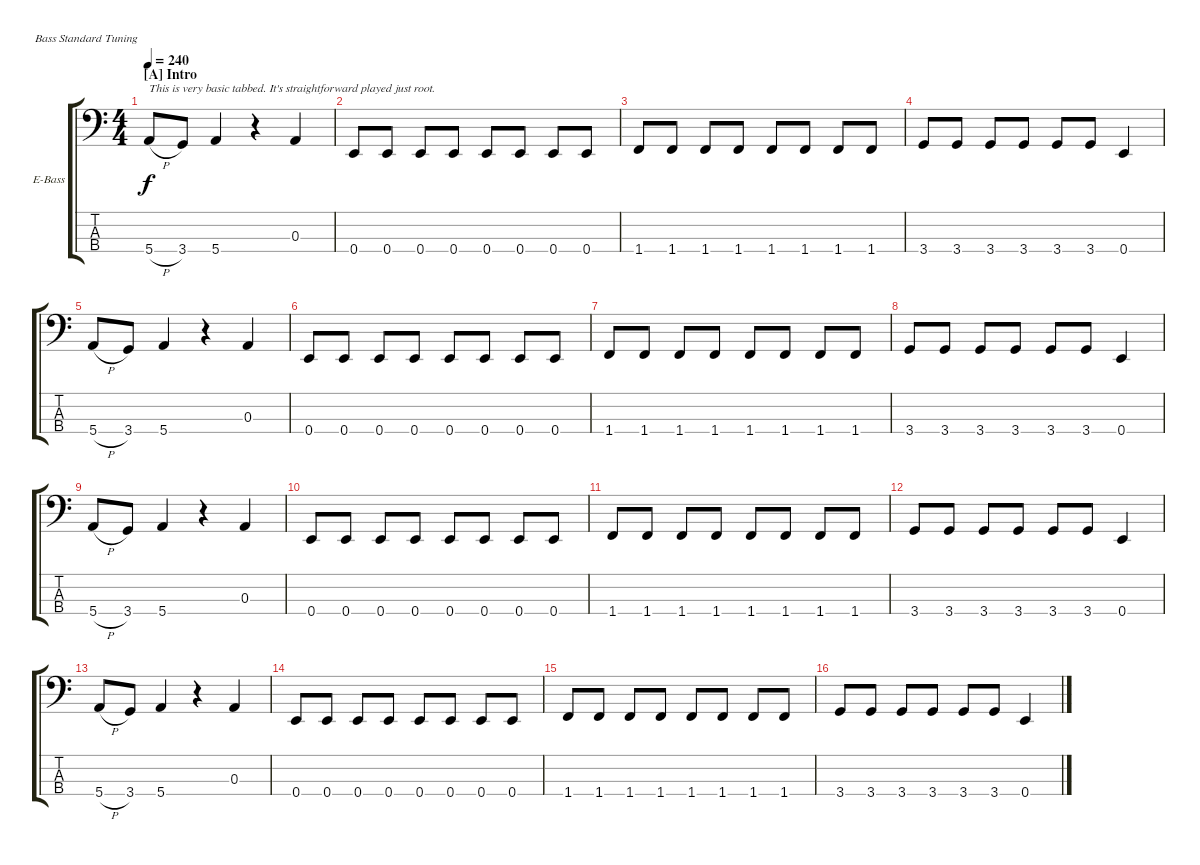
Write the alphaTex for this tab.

\defaultSystemsLayout 4
\bracketExtendMode groupsimilarinstruments
\firstSystemTrackNameOrientation horizontal
\otherSystemsTrackNameOrientation horizontal
\track ("Electric Bass" "E-Bass") {instrument electricbassfinger}
\staff {score tabs}
\tuning (G2 D2 A1 E1)
\ts (4 4)
\section ("A" "Intro")
\tempo 240
\clef f4
\scale
0.485477
\ks c
5.4{h}.8{txt "This is very basic tabbed. It's straightforward played just root." dy f instrument electricbassfinger} 3.4.8 5.4.4 r.4 0.3.4 |
\scale
0.257261 0.4.8 0.4.8 0.4.8 0.4.8 0.4.8 0.4.8 0.4.8 0.4.8 |
\scale
0.257261 1.4.8 1.4.8 1.4.8 1.4.8 1.4.8 1.4.8 1.4.8 1.4.8 |
\scale
0.333333 3.4.8 3.4.8 3.4.8 3.4.8 3.4.8 3.4.8 0.4.4 |
\scale
0.333333 5.4{h}.8 3.4.8 5.4.4 r.4 0.3.4 |
\scale
0.333333 0.4.8 0.4.8 0.4.8 0.4.8 0.4.8 0.4.8 0.4.8 0.4.8 |
\scale
0.333333 1.4.8 1.4.8 1.4.8 1.4.8 1.4.8 1.4.8 1.4.8 1.4.8 |
\scale
0.333333 3.4.8 3.4.8 3.4.8 3.4.8 3.4.8 3.4.8 0.4.4 |
\scale
0.333333 5.4{h}.8 3.4.8 5.4.4 r.4 0.3.4 |
\scale
0.333333 0.4.8 0.4.8 0.4.8 0.4.8 0.4.8 0.4.8 0.4.8 0.4.8 |
\scale
0.333333 1.4.8 1.4.8 1.4.8 1.4.8 1.4.8 1.4.8 1.4.8 1.4.8 |
\scale
0.333333 3.4.8 3.4.8 3.4.8 3.4.8 3.4.8 3.4.8 0.4.4 |
\scale
0.333333 5.4{h}.8 3.4.8 5.4.4 r.4 0.3.4 |
\scale
0.333333 0.4.8 0.4.8 0.4.8 0.4.8 0.4.8 0.4.8 0.4.8 0.4.8 |
\scale
0.333333 1.4.8 1.4.8 1.4.8 1.4.8 1.4.8 1.4.8 1.4.8 1.4.8 |
\scale
0.333333 3.4.8 3.4.8 3.4.8 3.4.8 3.4.8 3.4.8 0.4.4
